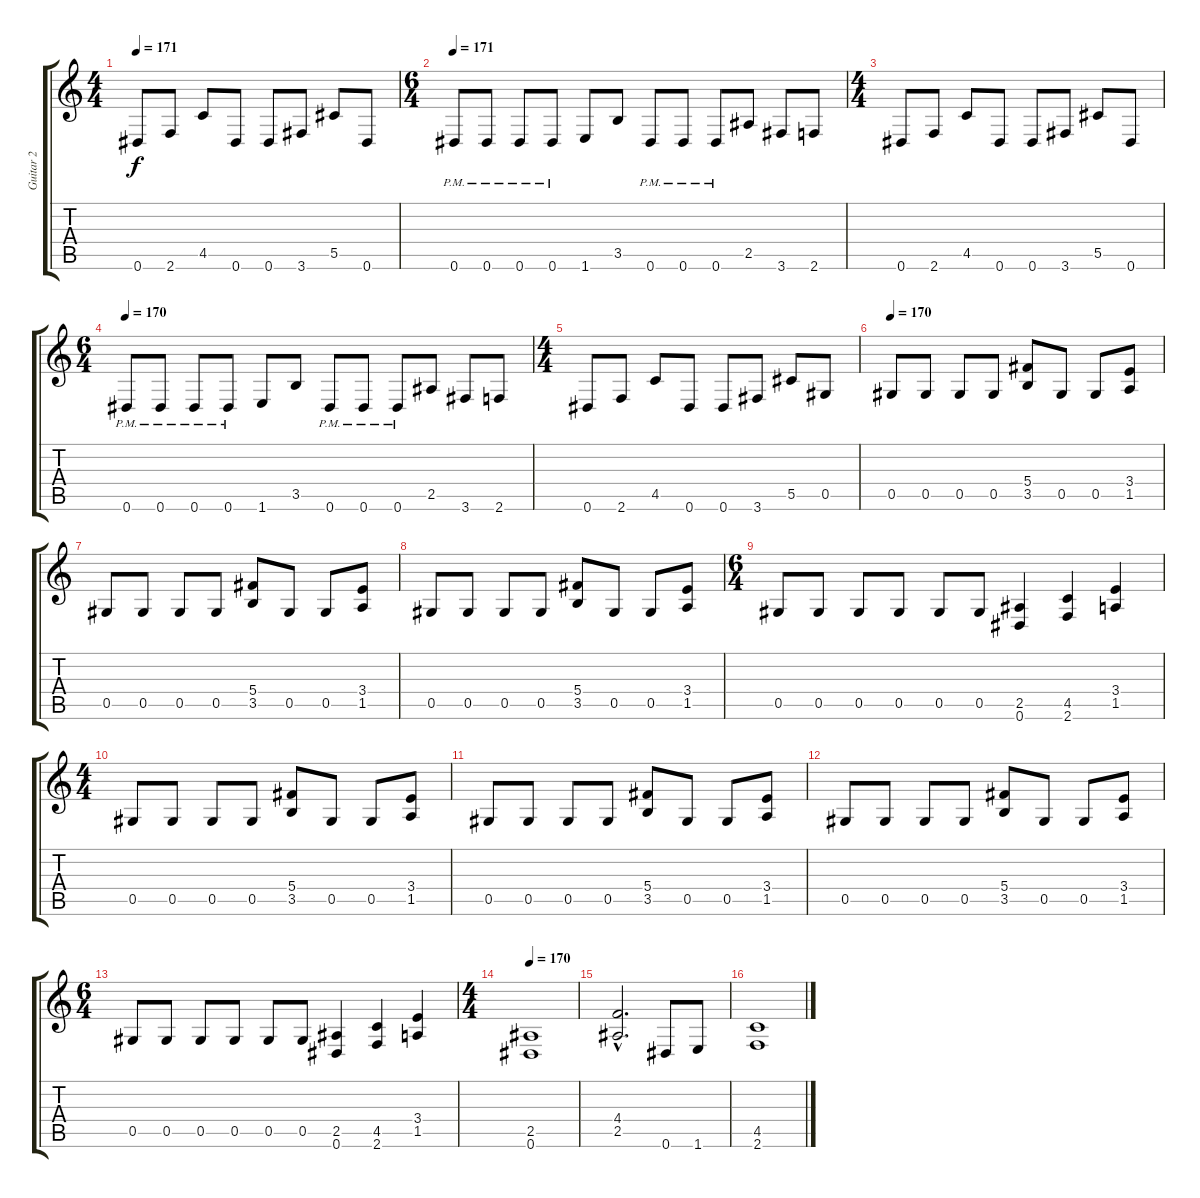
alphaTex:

\track ("Guitar 2" "Guitar 2") {instrument overdrivenguitar}
\staff {score tabs}
\tuning (Eb4 Bb3 Gb3 Db3 Ab2 Eb2) {hide}
\ts (4 4)
\tempo 171
\clef g2
\ks c
0.6.8{dy f} 2.6.8 4.5.8 0.6.8 0.6.8 3.6.8 5.5.8 0.6.8 |
\ts (6 4)
\tempo 170
\tempo 171
0.6{pm}.8 0.6{pm}.8 0.6{pm}.8 0.6{pm}.8 1.6.8 3.5.8 0.6{pm}.8 0.6{pm}.8 0.6{pm}.8 2.5.8 3.6.8 2.6.8 |
\ts (4 4)
0.6.8 2.6.8 4.5.8 0.6.8 0.6.8 3.6.8 5.5.8 0.6.8 |
\ts (6 4)
\tempo 170
0.6{pm}.8 0.6{pm}.8 0.6{pm}.8 0.6{pm}.8 1.6.8 3.5.8 0.6{pm}.8 0.6{pm}.8 0.6{pm}.8 2.5.8 3.6.8 2.6.8 |
\ts (4 4)
0.6.8 2.6.8 4.5.8 0.6.8 0.6.8 3.6.8 5.5.8 0.5.8 |
\tempo 170
0.5.8 0.5.8 0.5.8 0.5.8 (5.4 3.5).8 0.5.8 0.5.8 (3.4 1.5).8 |
0.5.8 0.5.8 0.5.8 0.5.8 (5.4 3.5).8 0.5.8 0.5.8 (3.4 1.5).8 |
0.5.8 0.5.8 0.5.8 0.5.8 (5.4 3.5).8 0.5.8 0.5.8 (3.4 1.5).8 |
\ts (6 4)
0.5.8 0.5.8 0.5.8 0.5.8 0.5.8 0.5.8 (2.5 0.6).4 (4.5 2.6).4 (3.4 1.5).4 |
\ts (4 4)
0.5.8 0.5.8 0.5.8 0.5.8 (5.4 3.5).8 0.5.8 0.5.8 (3.4 1.5).8 |
0.5.8 0.5.8 0.5.8 0.5.8 (5.4 3.5).8 0.5.8 0.5.8 (3.4 1.5).8 |
0.5.8 0.5.8 0.5.8 0.5.8 (5.4 3.5).8 0.5.8 0.5.8 (3.4 1.5).8 |
\ts (6 4)
0.5.8 0.5.8 0.5.8 0.5.8 0.5.8 0.5.8 (2.5 0.6).4 (4.5 2.6).4 (3.4 1.5).4 |
\ts (4 4)
\tempo 170
(2.5 0.6).1 |
(4.4{hac} 2.5{hac}).2{d} 0.6.8 1.6.8 |
(4.5 2.6).1
